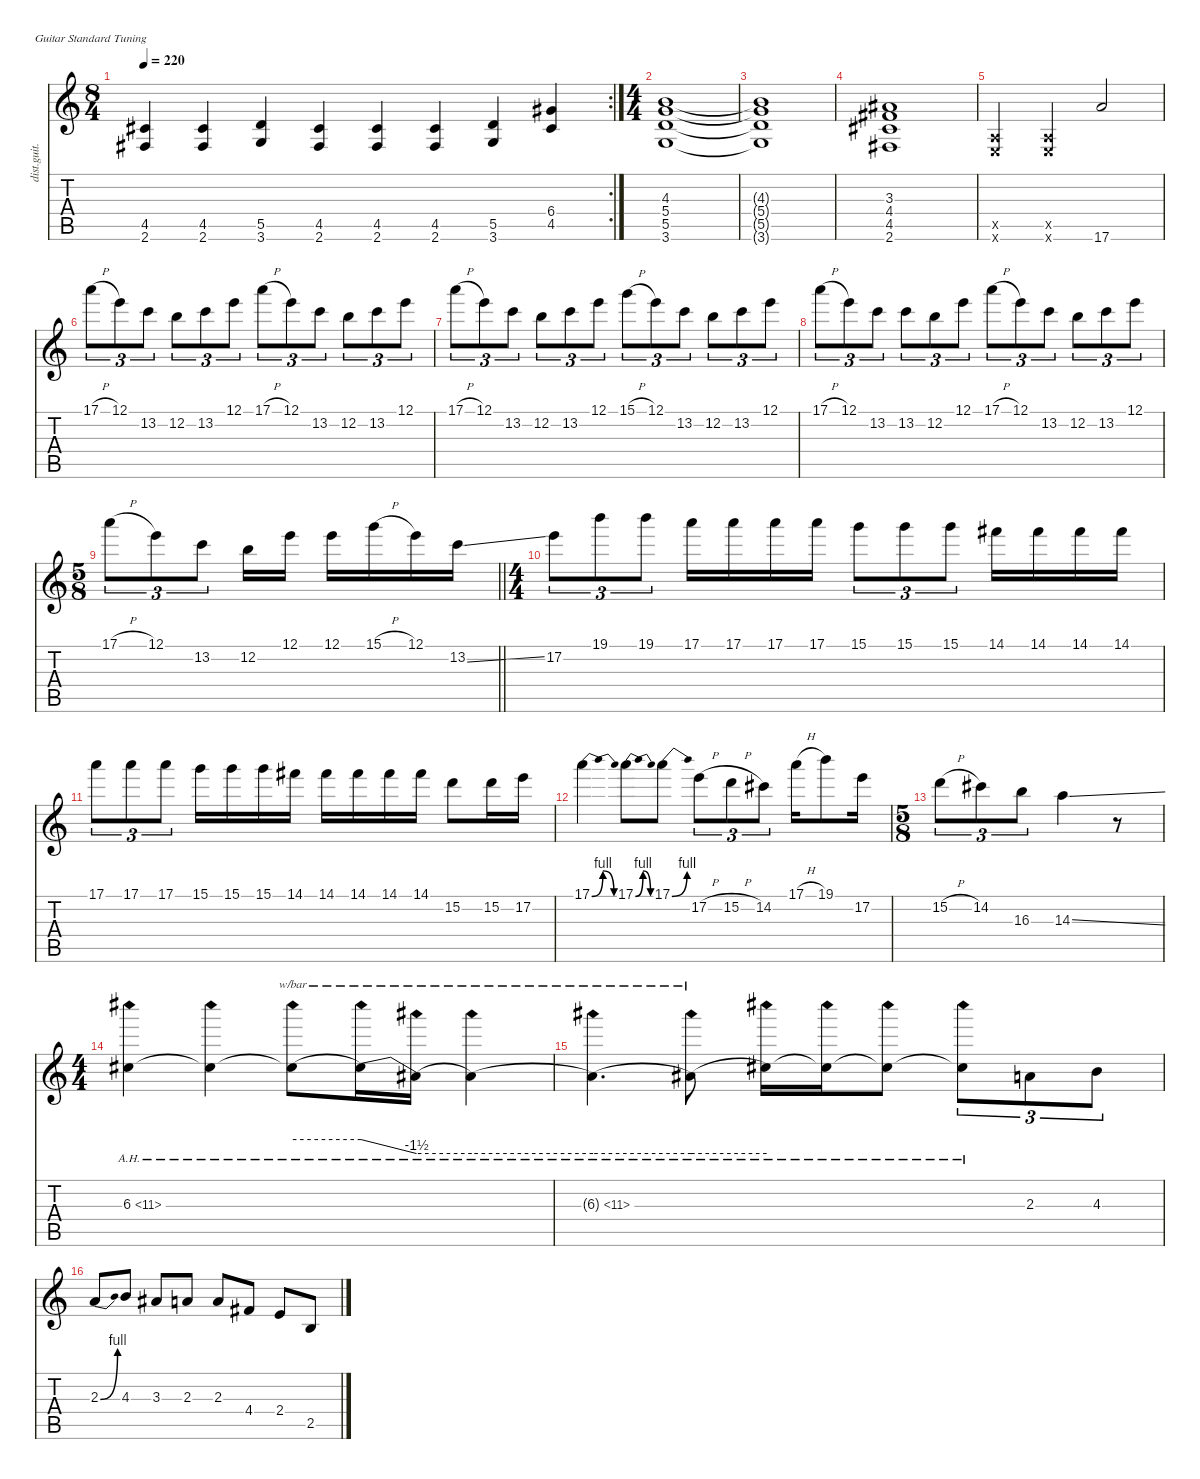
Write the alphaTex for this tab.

\defaultSystemsLayout 4
\hideDynamics
\bracketExtendMode nobrackets
\track ("Guitar 1(Main Rhythm)" "dist.guit.") {instrument distortionguitar}
\staff {score tabs}
\tuning (E4 B3 G3 D3 A2 E2)
\rc 2
\ts (8 4)
\tempo 220
\clef g2
\ks c
(4.5{acc #} 2.6{acc #}).4{dy f beam Up} (4.5{acc #} 2.6{acc #}).4{beam Up} (5.5 3.6).4{beam Up} (4.5{acc #} 2.6{acc #}).4{beam Up} (4.5{acc #} 2.6{acc #}).4{beam Up} (4.5{acc #} 2.6{acc #}).4{beam Up} (5.5 3.6).4{beam Up} (6.4{acc #} 4.5{acc #}).4{beam Up} |
\ts (4 4)
(4.3 5.4 5.5 3.6).1{beam Up} |
(4.3{t} 5.4{t} 5.5{t} 3.6{t}).1{beam Up} |
(3.3{acc #} 4.4{acc #} 4.5{acc #} 2.6{acc #}).1{beam Up} |
(0.5{x} 0.6{x}).4{dy fff beam Up} (0.5{x} 0.6{x}).4{beam Up} 17.6.2{dy f beam Up} |
17.1{h}.8{tu (3 2) beam Down} 12.1.8{tu (3 2) beam Down} 13.2.8{tu (3 2) beam Down} 12.2.8{tu (3 2) beam Down} 13.2.8{tu (3 2) beam Down} 12.1.8{tu (3 2) beam Down} 17.1{h}.8{tu (3 2) beam Down} 12.1.8{tu (3 2) beam Down} 13.2.8{tu (3 2) beam Down} 12.2.8{tu (3 2) beam Down} 13.2.8{tu (3 2) beam Down} 12.1.8{tu (3 2) beam Down} |
17.1{h}.8{tu (3 2) beam Down} 12.1.8{tu (3 2) beam Down} 13.2.8{tu (3 2) beam Down} 12.2.8{tu (3 2) beam Down} 13.2.8{tu (3 2) beam Down} 12.1.8{tu (3 2) beam Down} 15.1{h}.8{tu (3 2) beam Down} 12.1.8{tu (3 2) beam Down} 13.2.8{tu (3 2) beam Down} 12.2.8{tu (3 2) beam Down} 13.2.8{tu (3 2) beam Down} 12.1.8{tu (3 2) beam Down} |
17.1{h}.8{tu (3 2) beam Down} 12.1.8{tu (3 2) beam Down} 13.2.8{tu (3 2) beam Down} 13.2.8{tu (3 2) beam Down} 12.2.8{tu (3 2) beam Down} 12.1.8{tu (3 2) beam Down} 17.1{h}.8{tu (3 2) beam Down} 12.1.8{tu (3 2) beam Down} 13.2.8{tu (3 2) beam Down} 12.2.8{tu (3 2) beam Down} 13.2.8{tu (3 2) beam Down} 12.1.8{tu (3 2) beam Down} |
\ts (5 8)
\barLineRight lightlight
17.1{h}.8{tu (3 2) beam Down} 12.1.8{tu (3 2) beam Down} 13.2.8{tu (3 2) beam Down} 12.2.16{beam Down} 12.1.16{beam Down} 12.1.16{beam Down} 15.1{h}.16{beam Down} 12.1.16{beam Down} 13.2{ss}.16{beam Down} |
\ts (4 4)
17.2.8{tu (3 2) beam Down} 19.1.8{tu (3 2) beam Down} 19.1.8{tu (3 2) beam Down} 17.1.16{beam Down} 17.1.16{beam Down} 17.1.16{beam Down} 17.1.16{beam Down} 15.1.8{tu (3 2) beam Down} 15.1.8{tu (3 2) beam Down} 15.1.8{tu (3 2) beam Down} 14.1{acc #}.16{beam Down} 14.1{acc #}.16{beam Down} 14.1{acc #}.16{beam Down} 14.1{acc #}.16{beam Down} |
17.1.8{tu (3 2) beam Down} 17.1.8{tu (3 2) beam Down} 17.1.8{tu (3 2) beam Down} 15.1.16{beam Down} 15.1.16{beam Down} 15.1.16{beam Down} 14.1{acc #}.16{beam Down} 14.1{acc #}.16{beam Down} 14.1{acc #}.16{beam Down} 14.1{acc #}.16{beam Down} 14.1{acc #}.16{beam Down} 15.2.8{beam Down} 15.2.16{beam Down} 17.2.16{beam Down} |
17.1{be (bendrelease 0 0 15 4 30 4 45 0)}.4{beam Down} 17.1{be (bendrelease 0 0 15 4 30 4 45 0)}.8{beam Down} 17.1{be (bend 0 0 30 4)}.8{beam Down} 17.2{h}.8{tu (3 2) beam Down} 15.2{h}.8{tu (3 2) beam Down} 14.2{acc #}.8{tu (3 2) beam Down} 17.1{h}.16{beam Down} 19.1.8{beam Down} 17.2.16{beam Down} |
\ts (5 8)
15.2{h}.8{tu (3 2) beam Down} 14.2{acc #}.8{tu (3 2) beam Down} 16.3.8{tu (3 2) beam Down} 14.3{ss}.4{beam Down} r.8{beam Down} |
\ts (4 4)
6.3{ah 5 acc #}.4{dy fff beam Down} 6.3{ah 5 t acc #}.4{dy f beam Down} 6.3{ah 5 t acc #}.8{tbe (hold default 0 0 60 0) beam Down} 6.3{ah 5 t acc #}.16{tbe (dive default 0 0 60 -6) beam Down} 6.3{ah 5 t acc #}.16{tbe (hold default 0 -6 60 -6) beam Down} 6.3{ah 5 t acc #}.4{tbe (hold default 0 -6 60 -6) beam Down} |
6.3{ah 5 t acc #}.4{d tbe (hold default 0 -6 60 -6) beam Down} 6.3{ah 5 t acc #}.8{tbe (hold default 0 -6 60 -6) beam Down} 6.3{ah 5 t acc #}.16{beam Down} 6.3{ah 5 t acc #}.16{beam Down} 6.3{ah 5 t acc #}.8{beam Down} 6.3{ah 5 t acc #}.8{tu (3 2) beam Down} 2.3.8{tu (3 2) beam Down} 4.3.8{tu (3 2) beam Down} |
2.3{be (bend 0 0 30 4)}.8{beam Up} 4.3.8{beam Up} 3.3{acc #}.8{beam Up} 2.3.8{beam Up} 2.3.8{beam Up} 4.4{acc #}.8{beam Up} 2.4.8{beam Up} 2.5.8{beam Up}
